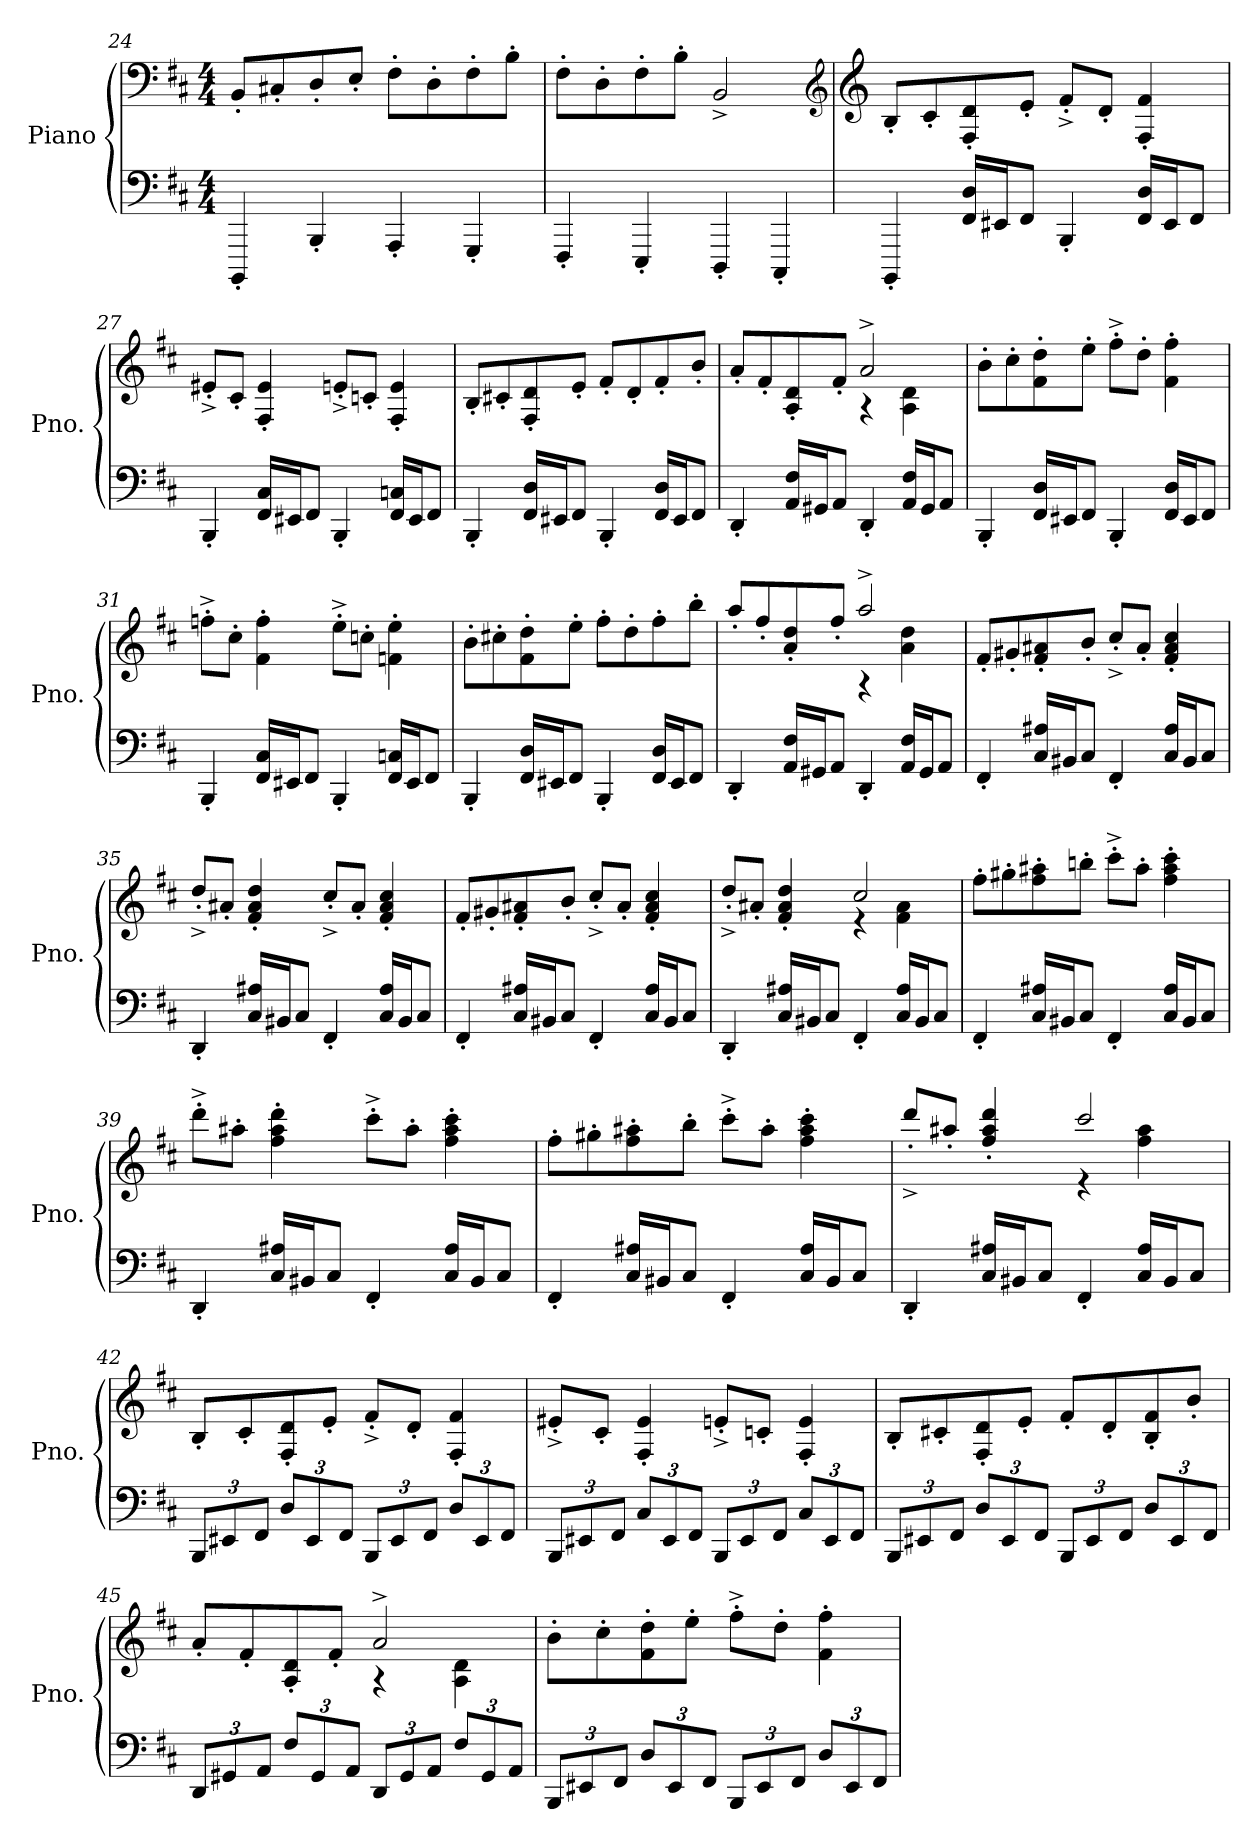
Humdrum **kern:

**kern	**kern
*part1	*part1
*staff2	*staff1
*I"Piano	*
*I'Pno.	*
*clefF4	*clefF4
*k[f#c#]	*k[f#c#]
*D:	*D:
*M4/4	*M4/4
=24	=24
4BBBB'/	8BB'/L
.	8C#X'/
4BBB'/	8D'/
.	8E'/J
4AAA'/	8F#'\L
.	8D'\
4GGG'/	8F#'\
.	8B'\J
=25	=25
4FFF#'/	8F#'\L
.	8D'\
4EEE'/	8F#'\
.	8B'\J
4DDD'/	2BB^/
4CCC#'/	.
*	*clefG2
!!LO:PB:g=z
=26	=26
*	*clefG2
4BBBB'/	8B'/L
.	8c#'/
16FF#/ 16D/LL	8F#/' 8d/'
16EE#X/J	.
8FF#/J	8e'/J
4BBB'/	8f#'^/L
.	8d'/J
16FF#/ 16D/LL	4F#/' 4f#/'
16EE#/J	.
8FF#/J	.
=27	=27
4BBB'/	8e#X'^/L
.	8c#'/J
16FF#/ 16C#/LL	4F#/' 4e#/'
16EE#X/J	.
8FF#/J	.
4BBB'/	8en'^/L
.	8cn'/J
16FF#/ 16Cn/LL	4F#/' 4e/'
16EE#/J	.
8FF#/J	.
=28	=28
4BBB'/	8B'/L
.	8c#X'/
16FF#/ 16D/LL	8F#/' 8d/'
16EE#X/J	.
8FF#/J	8e'/J
4BBB'/	8f#'/L
.	8d'/
16FF#/ 16D/LL	8f#'/
16EE#/J	.
8FF#/J	8b'/J
!!LO:LB:g=z
=29	=29
*	*^
4DD'/	8a'/L	2ryy
.	8f#'/	.
16AA/ 16F#/LL	8A/' 8d/'	.
16GG#X/J	.	.
8AA/J	8f#'/J	.
4DD'/	2a^/	4rA
16AA/ 16F#/LL	.	4A\ 4d\
16GG#/J	.	.
8AA/J	.	.
*	*v	*v
=30	=30
4BBB'/	8b'\L
.	8cc#'\
16FF#/ 16D/LL	8f#\' 8dd\'
16EE#X/J	.
8FF#/J	8ee'\J
4BBB'/	8ff#'^\L
.	8dd'\J
16FF#/ 16D/LL	4f#\' 4ff#\'
16EE#/J	.
8FF#/J	.
=31	=31
4BBB'/	8ffn'^\L
.	8cc#'\J
16FF#/ 16C#/LL	4f#\' 4ff\'
16EE#X/J	.
8FF#/J	.
4BBB'/	8ee'^\L
.	8ccn'\J
16FF#/ 16Cn/LL	4fn\' 4ee\'
16EE#/J	.
8FF#/J	.
!!LO:LB:g=z
=32	=32
4BBB'/	8b'\L
.	8cc#X'\
16FF#/ 16D/LL	8f#\' 8dd\'
16EE#X/J	.
8FF#/J	8ee'\J
4BBB'/	8ff#'\L
.	8dd'\
16FF#/ 16D/LL	8ff#'\
16EE#/J	.
8FF#/J	8bb'\J
=33	=33
*	*^
4DD'/	8aa'/L	2ryy
.	8ff#'/	.
16AA/ 16F#/LL	8a/' 8dd/'	.
16GG#X/J	.	.
8AA/J	8ff#'/J	.
4DD'/	2aa^/	4rA
16AA/ 16F#/LL	.	4a\ 4dd\
16GG#/J	.	.
8AA/J	.	.
*	*v	*v
=34	=34
4FF#'/	8f#'/L
.	8g#X'/
16C#/ 16A#X/LL	8f#/' 8a#X/'
16BB#X/J	.
8C#/J	8b'/J
4FF#'/	8cc#'^/L
.	8a#'/J
16C#/ 16A#/LL	4f#/' 4a#/' 4cc#/'
16BB#/J	.
8C#/J	.
!!LO:LB:g=z
=35	=35
4DD'/	8dd'^/L
.	8a#X'/J
16C#/ 16A#X/LL	4f#/' 4a#/' 4dd/'
16BB#X/J	.
8C#/J	.
4FF#'/	8cc#'^/L
.	8a#'/J
16C#/ 16A#/LL	4f#/' 4a#/' 4cc#/'
16BB#/J	.
8C#/J	.
=36	=36
4FF#'/	8f#'/L
.	8g#X'/
16C#/ 16A#X/LL	8f#/' 8a#X/'
16BB#X/J	.
8C#/J	8b'/J
4FF#'/	8cc#'^/L
.	8a#'/J
16C#/ 16A#/LL	4f#/' 4a#/' 4cc#/'
16BB#/J	.
8C#/J	.
=37	=37
*	*^
4DD'/	8dd'^/L	2ryy
.	8a#X'/J	.
16C#/ 16A#X/LL	4f#/' 4a#/' 4dd/'	.
16BB#X/J	.	.
8C#/J	.	.
4FF#'/	2cc#/	4re
16C#/ 16A#/LL	.	4f#\ 4a#\
16BB#/J	.	.
8C#/J	.	.
*	*v	*v
!!LO:LB:g=z
=38	=38
4FF#'/	8ff#'\L
.	8gg#X'\
16C#/ 16A#X/LL	8ff#\' 8aa#X\'
16BB#X/J	.
8C#/J	8bbn'\J
4FF#'/	8ccc#'^\L
.	8aa#'\J
16C#/ 16A#/LL	4ff#\' 4aa#\' 4ccc#\'
16BB#/J	.
8C#/J	.
=39	=39
4DD'/	8ddd'^\L
.	8aa#X'\J
16C#/ 16A#X/LL	4ff#\' 4aa#\' 4ddd\'
16BB#X/J	.
8C#/J	.
4FF#'/	8ccc#'^\L
.	8aa#'\J
16C#/ 16A#/LL	4ff#\' 4aa#\' 4ccc#\'
16BB#/J	.
8C#/J	.
=40	=40
4FF#'/	8ff#'\L
.	8gg#X'\
16C#/ 16A#X/LL	8ff#\' 8aa#X\'
16BB#X/J	.
8C#/J	8bb'\J
4FF#'/	8ccc#'^\L
.	8aa#'\J
16C#/ 16A#/LL	4ff#\' 4aa#\' 4ccc#\'
16BB#/J	.
8C#/J	.
!!LO:PB:g=z
=41	=41
*	*^
4DD'/	8ddd'^/L	2ryy
.	8aa#X'/J	.
16C#/ 16A#X/LL	4ff#/' 4aa#/' 4ddd/'	.
16BB#X/J	.	.
8C#/J	.	.
4FF#'/	2ccc#/	4re
16C#/ 16A#/LL	.	4ff#\ 4aa#\
16BB#/J	.	.
8C#/J	.	.
*	*v	*v
=42	=42
*Xbrackettup	*
12BBB/L	8B'/L
12EE#X/	.
.	8c#'/
12FF#/J	.
12D/L	8F#/' 8d/'
12EE#/	.
.	8e'/J
12FF#/J	.
12BBB/L	8f#'^/L
12EE#/	.
.	8d'/J
12FF#/J	.
12D/L	4F#/' 4f#/'
12EE#/	.
12FF#/J	.
=43	=43
12BBB/L	8e#X'^/L
12EE#X/	.
.	8c#'/J
12FF#/J	.
12C#/L	4F#/' 4e#/'
12EE#/	.
12FF#/J	.
12BBB/L	8en'^/L
12EE#/	.
.	8cn'/J
12FF#/J	.
12C#/L	4F#/' 4e/'
12EE#/	.
12FF#/J	.
!!LO:LB:g=z
=44	=44
12BBB/L	8B'/L
12EE#X/	.
.	8c#X'/
12FF#/J	.
12D/L	8F#/' 8d/'
12EE#/	.
.	8e'/J
12FF#/J	.
12BBB/L	8f#'/L
12EE#/	.
.	8d'/
12FF#/J	.
12D/L	8B/' 8f#/'
12EE#/	.
.	8b'/J
12FF#/J	.
=45	=45
*	*^
12DD/L	8a'/L	2ryy
12GG#X/	.	.
.	8f#'/	.
12AA/J	.	.
12F#/L	8A/' 8d/'	.
12GG#/	.	.
.	8f#'/J	.
12AA/J	.	.
12DD/L	2a^/	4rA
12GG#/	.	.
12AA/J	.	.
12F#/L	.	4A\ 4d\
12GG#/	.	.
12AA/J	.	.
*	*v	*v
=46	=46
12BBB/L	8b'\L
12EE#X/	.
.	8cc#'\
12FF#/J	.
12D/L	8f#\' 8dd\'
12EE#/	.
.	8ee'\J
12FF#/J	.
12BBB/L	8ff#'^\L
12EE#/	.
.	8dd'\J
12FF#/J	.
12D/L	4f#\' 4ff#\'
12EE#/	.
12FF#/J	.
=	=
*-	*-
